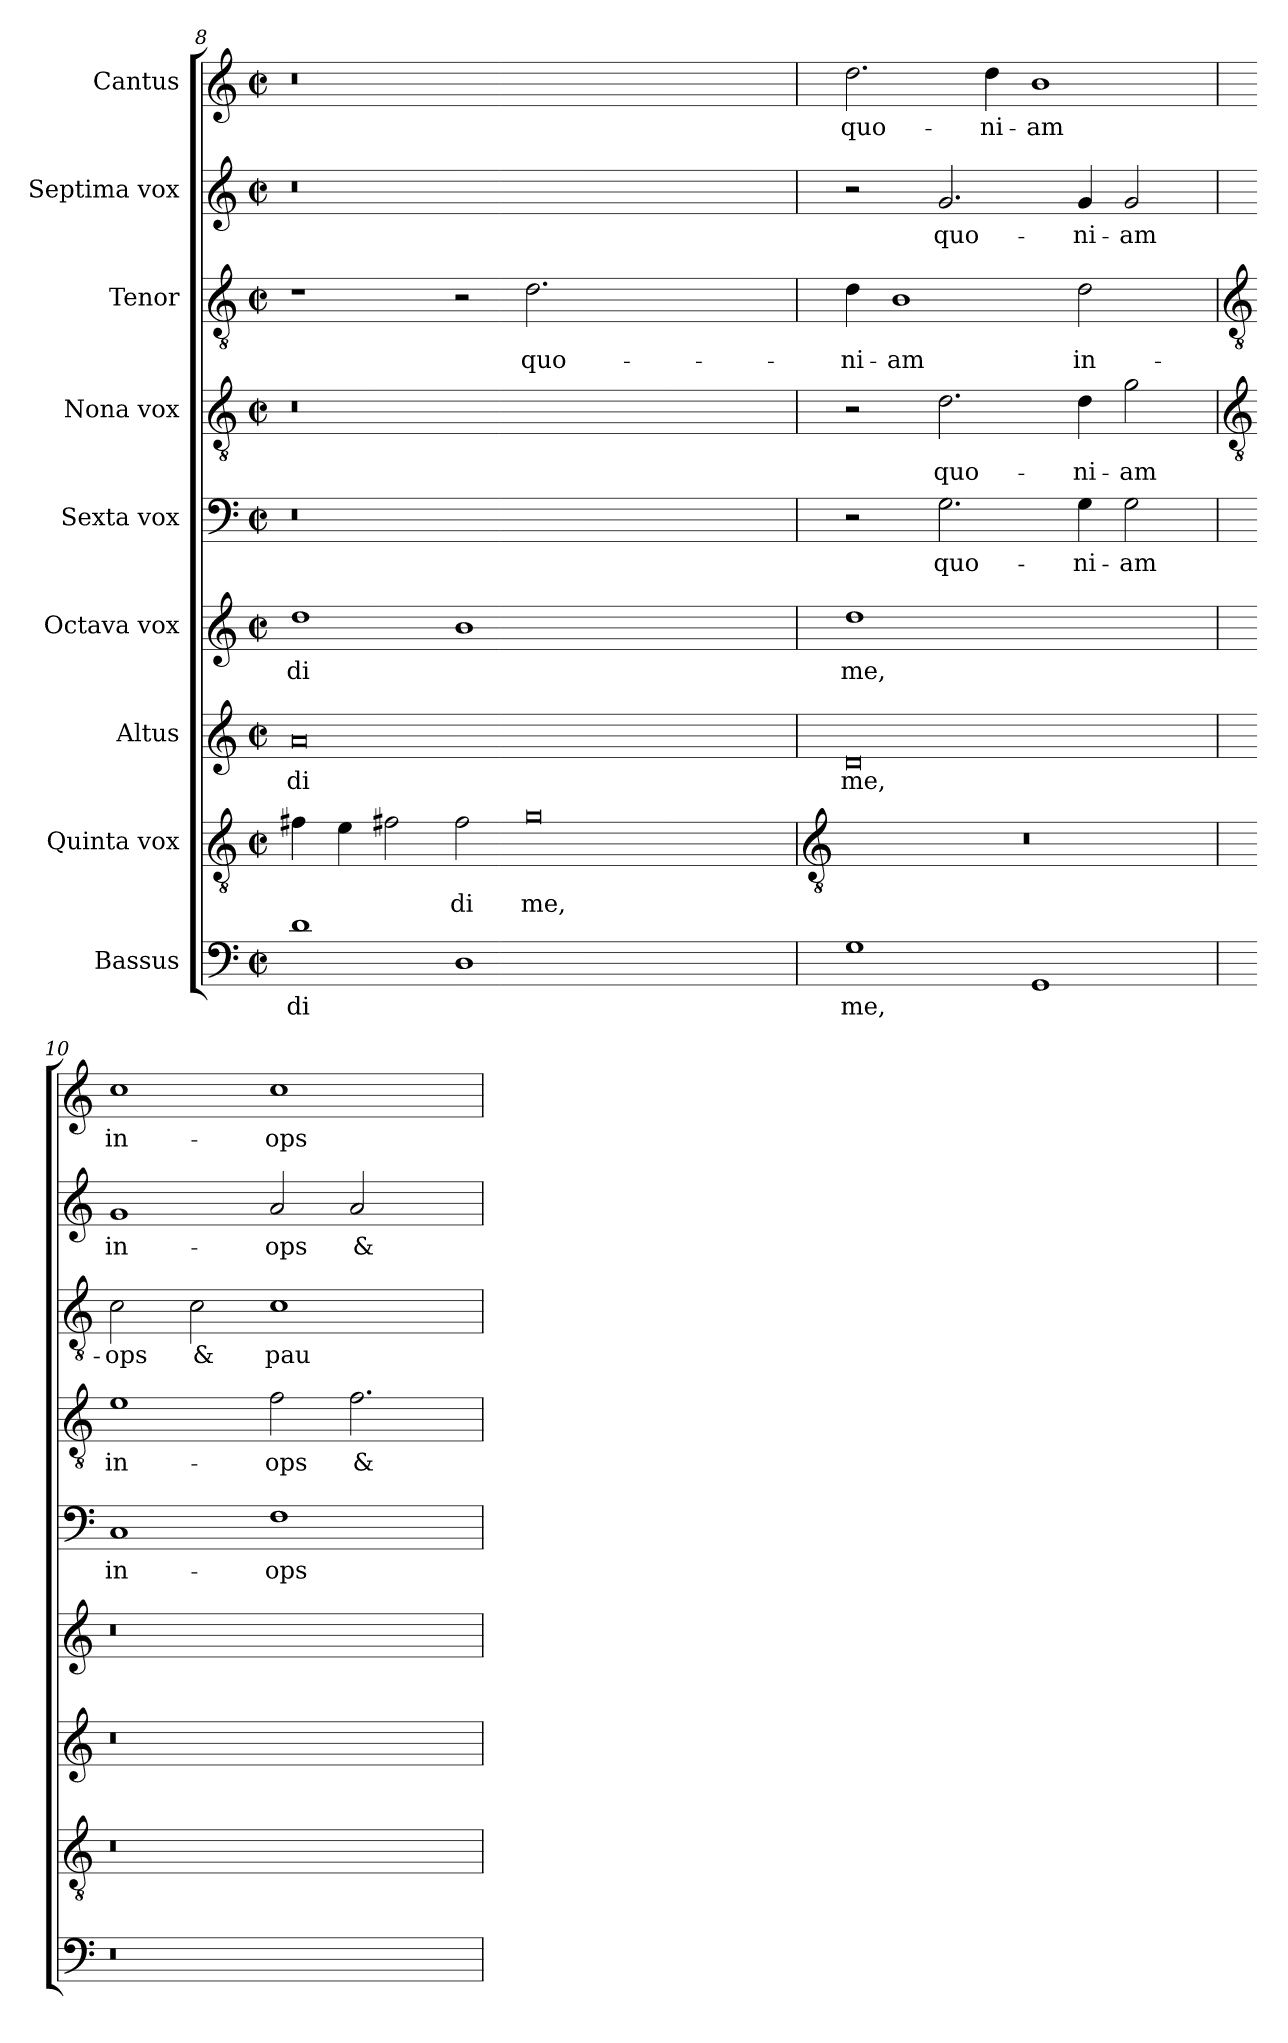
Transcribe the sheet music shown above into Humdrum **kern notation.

**kern	**text	**kern	**text	**kern	**text	**kern	**text	**kern	**text	**kern	**text	**kern	**text	**kern	**text	**kern	**text
*part9	*part9	*part8	*part8	*part7	*part7	*part6	*part6	*part5	*part5	*part4	*part4	*part3	*part3	*part2	*part2	*part1	*part1
*staff9	*staff9	*staff8	*staff8	*staff7	*staff7	*staff6	*staff6	*staff5	*staff5	*staff4	*staff4	*staff3	*staff3	*staff2	*staff2	*staff1	*staff1
*I"Bassus	*	*I"Quinta vox	*	*I"Altus	*	*I"Octava vox	*	*I"Sexta vox	*	*I"Nona vox	*	*I"Tenor	*	*I"Septima vox	*	*I"Cantus	*
*clefF4	*	*clefGv2	*	*clefG2	*	*clefG2	*	*clefF4	*	*clefGv2	*	*clefGv2	*	*clefG2	*	*clefG2	*
*k[]	*	*k[]	*	*k[]	*	*k[]	*	*k[]	*	*k[]	*	*k[]	*	*k[]	*	*k[]	*
*C:	*	*C:	*	*C:	*	*C:	*	*C:	*	*C:	*	*C:	*	*C:	*	*C:	*
*M4/2	*	*M4/2	*	*M4/2	*	*M4/2	*	*M4/2	*	*M4/2	*	*M4/2	*	*M4/2	*	*M4/2	*
*met(c|)	*	*met(c|)	*	*met(c|)	*	*met(c|)	*	*met(c|)	*	*met(c|)	*	*met(c|)	*	*met(c|)	*	*met(c|)	*
=8A	=8A	=8A	=8A	=8A	=8A	=8A	=8A	=8A	=8A	=8A	=8A	=8A	=8A	=8A	=8A	=8A	=8A
!	!LO:LY:b	!	!	!	!LO:LY:b	!	!LO:LY:b	!	!	!	!	!	!	!	!	!	!
1d	-di	4f#X	.	0a	-di	1dd	-di	0r	.	0r	.	1r	.	0r	.	0r	.
.	.	4e	.	.	.	.	.	.	.	.	.	.	.	.	.	.	.
.	.	2f#X	.	.	.	.	.	.	.	.	.	.	.	.	.	.	.
!	!	!	!LO:LY:b	!	!	!	!	!	!	!	!	!	!	!	!	!	!
1D	.	2f#	-di	.	.	1b	.	.	.	.	.	2r	.	.	.	.	.
!	!	!	!LO:LY:b	!	!	!	!	!	!	!	!	!	!LO:LY:b	!	!	!	!
.	.	0g	me,	.	.	.	.	.	.	.	.	2.d	quo-	.	.	.	.
1.ryy	.	.	.	1.ryy	.	1.ryy	.	1.ryy	.	1.ryy	.	.	.	1.ryy	.	1.ryy	.
.	.	.	.	.	.	.	.	.	.	.	.	1ryy	.	.	.	.	.
.	.	.	.	.	.	.	.	.	.	.	.	4ryy	.	.	.	.	.
!!LO:LB:g=z
=9A	=9A	=9A	=9A	=9A	=9A	=9A	=9A	=9A	=9A	=9A	=9A	=9A	=9A	=9A	=9A	=9A	=9A
*	*	*clefGv2	*	*	*	*	*	*	*	*	*	*	*	*	*	*	*
!	!LO:LY:b	!	!	!	!LO:LY:b	!	!LO:LY:b	!	!	!	!	!	!LO:LY:b	!	!	!	!LO:LY:b
1G	me,	0r	.	0d	me,	1dd	me,	2r	.	2r	.	4d	-ni-	2r	.	2.dd	quo-
!	!	!	!	!	!	!	!	!	!	!	!	!	!LO:LY:b	!	!	!	!
.	.	.	.	.	.	.	.	.	.	.	.	1B	-am	.	.	.	.
!	!	!	!	!	!	!	!	!	!LO:LY:b	!	!LO:LY:b	!	!	!	!LO:LY:b	!	!
.	.	.	.	.	.	.	.	2.G	quo-	2.d	quo-	.	.	2.g	quo-	.	.
!	!	!	!	!	!	!	!	!	!	!	!	!	!	!	!	!	!LO:LY:b
.	.	.	.	.	.	.	.	.	.	.	.	.	.	.	.	4dd	-ni-
!	!	!	!	!	!	!	!	!	!	!	!	!	!	!	!	!	!LO:LY:b
1GG	.	.	.	.	.	1ryy	.	.	.	.	.	.	.	.	.	1b	-am
!	!	!	!	!	!	!	!	!	!LO:LY:b	!	!LO:LY:b	!	!LO:LY:b	!	!LO:LY:b	!	!
.	.	.	.	.	.	.	.	4G	-ni-	4d	-ni-	2d	in-	4g	-ni-	.	.
!	!	!	!	!	!	!	!	!	!LO:LY:b	!	!LO:LY:b	!	!	!	!LO:LY:b	!	!
.	.	.	.	.	.	.	.	2G	-am	2g	-am	.	.	2g	-am	.	.
.	.	.	.	.	.	.	.	.	.	.	.	4ryy	.	.	.	.	.
!!LO:LB:g=z
=10	=10	=10	=10	=10	=10	=10	=10	=10	=10	=10	=10	=10	=10	=10	=10	=10	=10
*	*	*	*	*	*	*	*	*	*	*clefGv2	*	*clefGv2	*	*	*	*	*
!	!	!	!	!	!	!	!	!	!LO:LY:b	!	!LO:LY:b	!	!LO:LY:b	!	!LO:LY:b	!	!LO:LY:b
0r	.	0r	.	0r	.	0r	.	1C	in-	1e	in-	2c	-ops	1g	in-	1cc	in-
!	!	!	!	!	!	!	!	!	!	!	!	!	!LO:LY:b	!	!	!	!
.	.	.	.	.	.	.	.	.	.	.	.	2c	&	.	.	.	.
!	!	!	!	!	!	!	!	!	!LO:LY:b	!	!LO:LY:b	!	!LO:LY:b	!	!LO:LY:b	!	!LO:LY:b
.	.	.	.	.	.	.	.	1F	-ops	2f	-ops	1c	pau-	2a	-ops	1cc	-ops
!	!	!	!	!	!	!	!	!	!	!	!LO:LY:b	!	!	!	!LO:LY:b	!	!
.	.	.	.	.	.	.	.	.	.	2.f	&	.	.	2a	&	.	.
4ryy	.	4ryy	.	4ryy	.	4ryy	.	4ryy	.	.	.	4ryy	.	4ryy	.	4ryy	.
=	=	=	=	=	=	=	=	=	=	=	=	=	=	=	=	=	=
*-	*-	*-	*-	*-	*-	*-	*-	*-	*-	*-	*-	*-	*-	*-	*-	*-	*-
